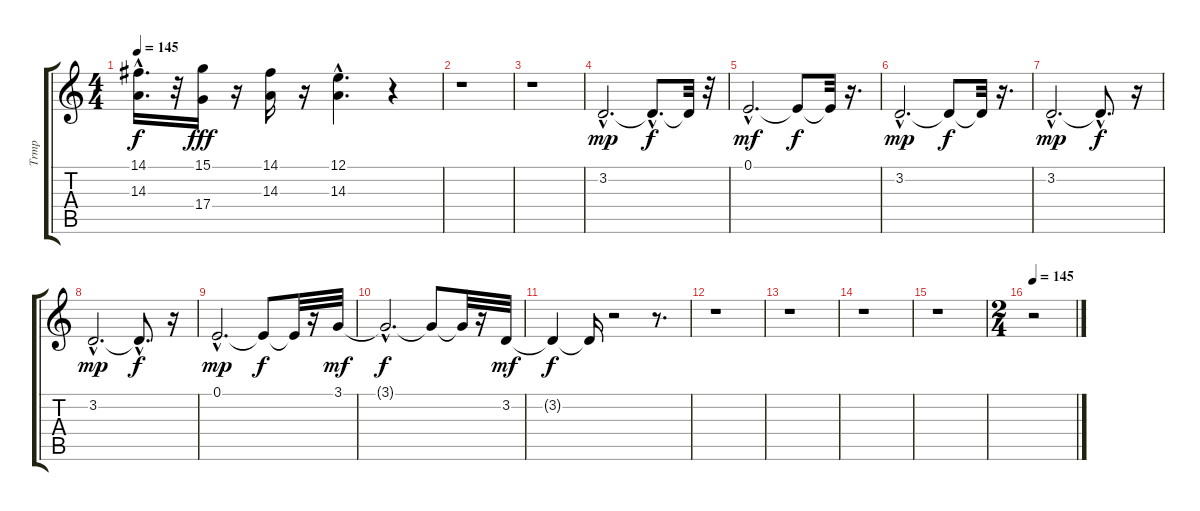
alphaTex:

\track ("Trmp" "Trmp") {instrument trumpet}
\staff {score tabs}
\tuning (E4 B3 G3 D3 A2 E2) {hide}
\ts (4 4)
\tempo 145
\clef g2
\ks c
(14.1{t} 14.3{hac t}).16{d dy f} r.32 (15.1 17.4).16{dy fff} r.16 (14.1 14.3).16 r.16 (12.1{hac} 14.3{hac}).4{d} r.4 |
r.1 |
r.1 |
3.2{hac}.2{d dy mp} 3.2{hac t}.8{d dy f} 3.2{t}.32 r.32 |
0.1{hac}.2{d dy mf} 0.1{t}.8{dy f} 0.1{t}.32 r.16{d} |
3.2{hac}.2{d dy mp} 3.2{t}.8{dy f} 3.2{t}.32 r.16{d} |
3.2{hac}.2{d dy mp} 3.2{hac t}.8{d dy f} r.16 |
3.2{hac}.2{d dy mp} 3.2{hac t}.8{d dy f} r.16 |
0.1{hac}.2{d dy mp} 0.1{t}.8{dy f} 0.1{t}.32 r.16 3.1.32{dy mf} |
3.1{hac t}.2{d dy f} 3.1{t}.8 3.1{t}.32 r.16 3.2.32{dy mf} |
3.2{t}.4{dy f} 3.2{t}.16 r.2 r.8{d} |
r.1 |
r.1 |
r.1 |
r.1 |
\ts (2 4)
\tempo 145
r.2
